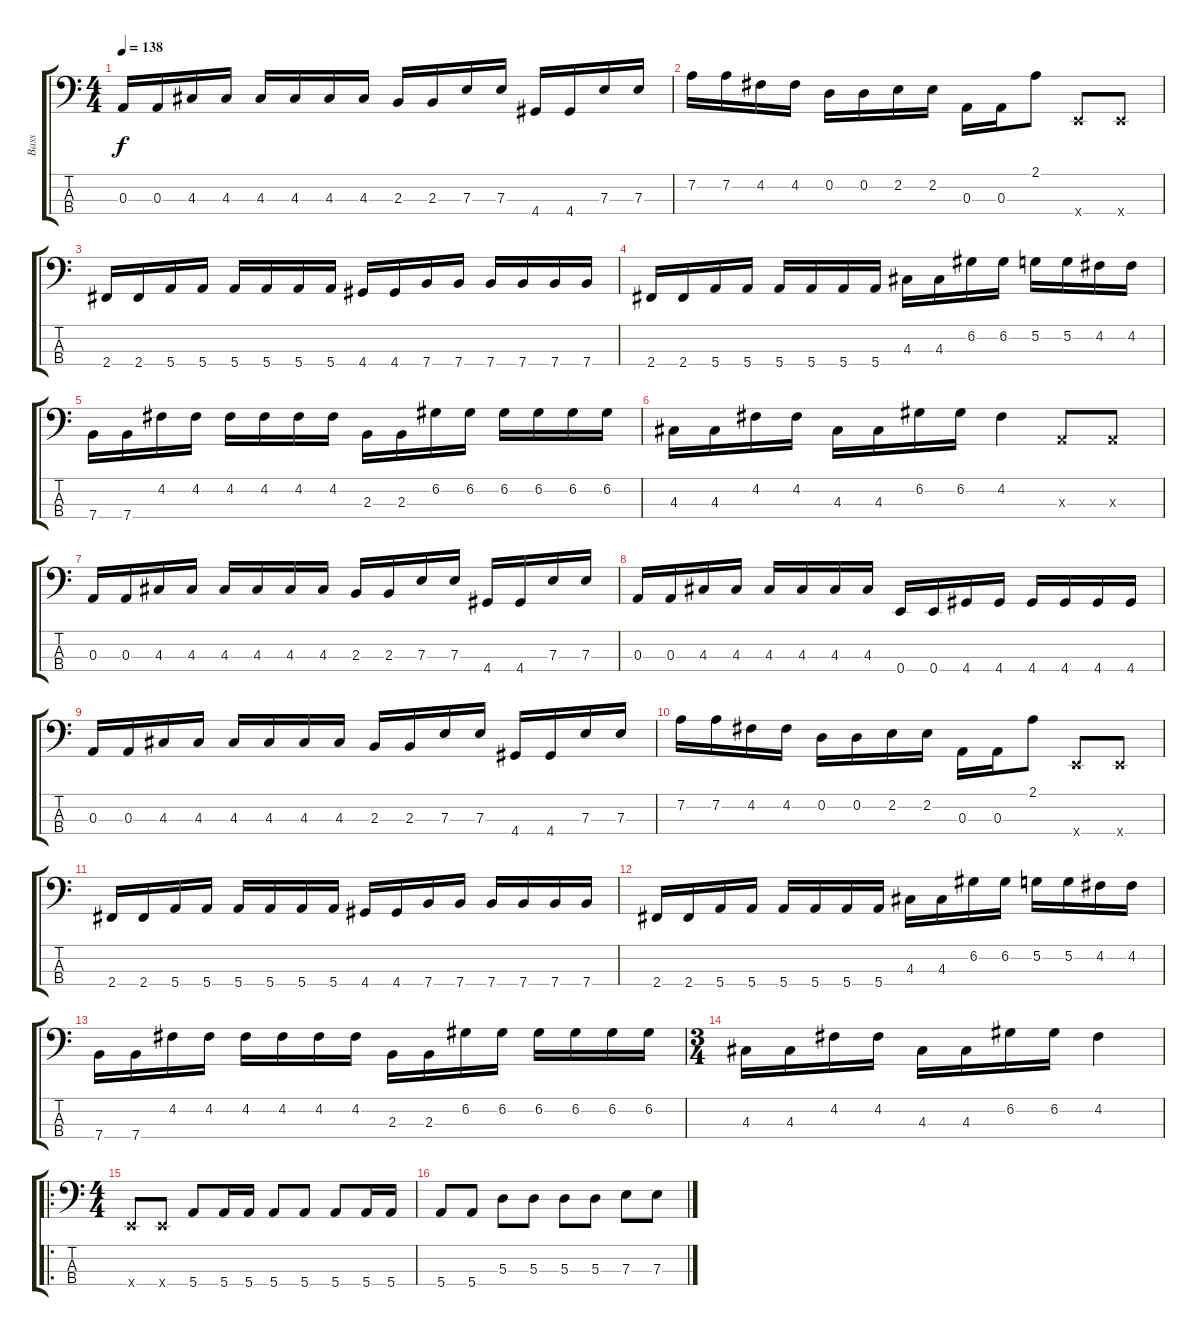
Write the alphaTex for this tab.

\track ("Bass" "Bass") {instrument electricbasspick}
\staff {score tabs}
\tuning (G2 D2 A1 E1) {hide}
\ts (4 4)
\tempo 138
\clef f4
\ks c
0.3.16{dy f} 0.3.16 4.3.16 4.3.16 4.3.16 4.3.16 4.3.16 4.3.16 2.3.16 2.3.16 7.3.16 7.3.16 4.4.16 4.4.16 7.3.16 7.3.16 |
7.2.16 7.2.16 4.2.16 4.2.16 0.2.16 0.2.16 2.2.16 2.2.16 0.3.16 0.3.16 2.1.8 0.4{x}.8 0.4{x}.8 |
2.4.16 2.4.16 5.4.16 5.4.16 5.4.16 5.4.16 5.4.16 5.4.16 4.4.16 4.4.16 7.4.16 7.4.16 7.4.16 7.4.16 7.4.16 7.4.16 |
2.4.16 2.4.16 5.4.16 5.4.16 5.4.16 5.4.16 5.4.16 5.4.16 4.3.16 4.3.16 6.2.16 6.2.16 5.2.16 5.2.16 4.2.16 4.2.16 |
7.4.16 7.4.16 4.2.16 4.2.16 4.2.16 4.2.16 4.2.16 4.2.16 2.3.16 2.3.16 6.2.16 6.2.16 6.2.16 6.2.16 6.2.16 6.2.16 |
4.3.16 4.3.16 4.2.16 4.2.16 4.3.16 4.3.16 6.2.16 6.2.16 4.2.4 0.3{x}.8 0.3{x}.8 |
0.3.16 0.3.16 4.3.16 4.3.16 4.3.16 4.3.16 4.3.16 4.3.16 2.3.16 2.3.16 7.3.16 7.3.16 4.4.16 4.4.16 7.3.16 7.3.16 |
0.3.16 0.3.16 4.3.16 4.3.16 4.3.16 4.3.16 4.3.16 4.3.16 0.4.16 0.4.16 4.4.16 4.4.16 4.4.16 4.4.16 4.4.16 4.4.16 |
0.3.16 0.3.16 4.3.16 4.3.16 4.3.16 4.3.16 4.3.16 4.3.16 2.3.16 2.3.16 7.3.16 7.3.16 4.4.16 4.4.16 7.3.16 7.3.16 |
7.2.16 7.2.16 4.2.16 4.2.16 0.2.16 0.2.16 2.2.16 2.2.16 0.3.16 0.3.16 2.1.8 0.4{x}.8 0.4{x}.8 |
2.4.16 2.4.16 5.4.16 5.4.16 5.4.16 5.4.16 5.4.16 5.4.16 4.4.16 4.4.16 7.4.16 7.4.16 7.4.16 7.4.16 7.4.16 7.4.16 |
2.4.16 2.4.16 5.4.16 5.4.16 5.4.16 5.4.16 5.4.16 5.4.16 4.3.16 4.3.16 6.2.16 6.2.16 5.2.16 5.2.16 4.2.16 4.2.16 |
7.4.16 7.4.16 4.2.16 4.2.16 4.2.16 4.2.16 4.2.16 4.2.16 2.3.16 2.3.16 6.2.16 6.2.16 6.2.16 6.2.16 6.2.16 6.2.16 |
\ts (3 4)
4.3.16 4.3.16 4.2.16 4.2.16 4.3.16 4.3.16 6.2.16 6.2.16 4.2.4 |
\ro
\ts (4 4)
0.4{x}.8 0.4{x}.8 5.4.8 5.4.16 5.4.16 5.4.8 5.4.8 5.4.8 5.4.16 5.4.16 |
5.4.8 5.4.8 5.3.8 5.3.8 5.3.8 5.3.8 7.3.8 7.3.8
